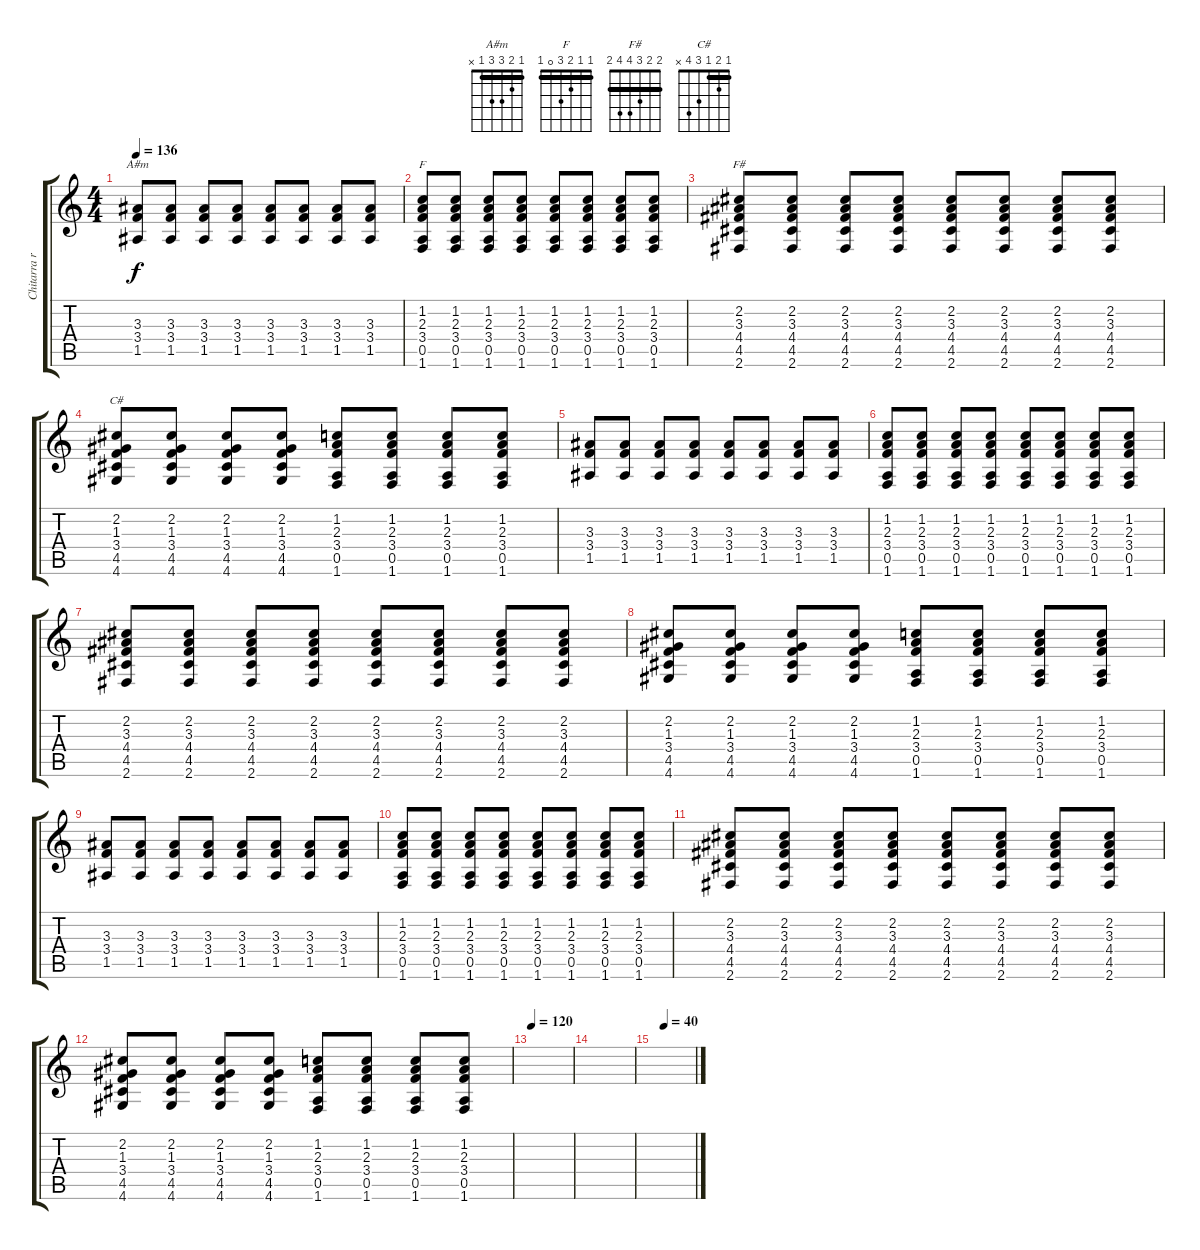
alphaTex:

\track ("Chitarra ritmica" "Chitarra r") {instrument electricguitarjazz}
\staff {score tabs}
\tuning (E4 B3 G3 D3 A2 E2) {hide}
\chord ("A#m" 1 2 3 3 1 x) {barre 1}
\chord ("F" 1 1 2 3 0 1) {barre 1}
\chord ("F#" 2 2 3 4 4 2) {barre 2}
\chord ("C#" 1 2 1 3 4 x) {barre 1}
\ts (4 4)
\tempo 136
\clef g2
\ks c
(3.3 3.4 1.5).8{ch "A#m" dy f instrument distortionguitar} (3.3 3.4 1.5).8 (3.3 3.4 1.5).8 (3.3 3.4 1.5).8 (3.3 3.4 1.5).8 (3.3 3.4 1.5).8 (3.3 3.4 1.5).8 (3.3 3.4 1.5).8 |
(1.2 2.3 3.4 0.5 1.6).8{ch "F"} (1.2 2.3 3.4 0.5 1.6).8 (1.2 2.3 3.4 0.5 1.6).8 (1.2 2.3 3.4 0.5 1.6).8 (1.2 2.3 3.4 0.5 1.6).8 (1.2 2.3 3.4 0.5 1.6).8 (1.2 2.3 3.4 0.5 1.6).8 (1.2 2.3 3.4 0.5 1.6).8 |
(2.2 3.3 4.4 4.5 2.6).8{ch "F#"} (2.2 3.3 4.4 4.5 2.6).8 (2.2 3.3 4.4 4.5 2.6).8 (2.2 3.3 4.4 4.5 2.6).8 (2.2 3.3 4.4 4.5 2.6).8 (2.2 3.3 4.4 4.5 2.6).8 (2.2 3.3 4.4 4.5 2.6).8 (2.2 3.3 4.4 4.5 2.6).8 |
(2.2 1.3 3.4 4.5 4.6).8{ch "C#"} (2.2 1.3 3.4 4.5 4.6).8 (2.2 1.3 3.4 4.5 4.6).8 (2.2 1.3 3.4 4.5 4.6).8 (1.2 2.3 3.4 0.5 1.6).8 (1.2 2.3 3.4 0.5 1.6).8 (1.2 2.3 3.4 0.5 1.6).8 (1.2 2.3 3.4 0.5 1.6).8 |
(3.3 3.4 1.5).8{instrument distortionguitar} (3.3 3.4 1.5).8 (3.3 3.4 1.5).8 (3.3 3.4 1.5).8 (3.3 3.4 1.5).8 (3.3 3.4 1.5).8 (3.3 3.4 1.5).8 (3.3 3.4 1.5).8 |
(1.2 2.3 3.4 0.5 1.6).8 (1.2 2.3 3.4 0.5 1.6).8 (1.2 2.3 3.4 0.5 1.6).8 (1.2 2.3 3.4 0.5 1.6).8 (1.2 2.3 3.4 0.5 1.6).8 (1.2 2.3 3.4 0.5 1.6).8 (1.2 2.3 3.4 0.5 1.6).8 (1.2 2.3 3.4 0.5 1.6).8 |
(2.2 3.3 4.4 4.5 2.6).8 (2.2 3.3 4.4 4.5 2.6).8 (2.2 3.3 4.4 4.5 2.6).8 (2.2 3.3 4.4 4.5 2.6).8 (2.2 3.3 4.4 4.5 2.6).8 (2.2 3.3 4.4 4.5 2.6).8 (2.2 3.3 4.4 4.5 2.6).8 (2.2 3.3 4.4 4.5 2.6).8 |
(2.2 1.3 3.4 4.5 4.6).8 (2.2 1.3 3.4 4.5 4.6).8 (2.2 1.3 3.4 4.5 4.6).8 (2.2 1.3 3.4 4.5 4.6).8 (1.2 2.3 3.4 0.5 1.6).8 (1.2 2.3 3.4 0.5 1.6).8 (1.2 2.3 3.4 0.5 1.6).8 (1.2 2.3 3.4 0.5 1.6).8 |
(3.3 3.4 1.5).8{instrument distortionguitar} (3.3 3.4 1.5).8 (3.3 3.4 1.5).8 (3.3 3.4 1.5).8 (3.3 3.4 1.5).8 (3.3 3.4 1.5).8 (3.3 3.4 1.5).8 (3.3 3.4 1.5).8 |
(1.2 2.3 3.4 0.5 1.6).8 (1.2 2.3 3.4 0.5 1.6).8 (1.2 2.3 3.4 0.5 1.6).8 (1.2 2.3 3.4 0.5 1.6).8 (1.2 2.3 3.4 0.5 1.6).8 (1.2 2.3 3.4 0.5 1.6).8 (1.2 2.3 3.4 0.5 1.6).8 (1.2 2.3 3.4 0.5 1.6).8 |
(2.2 3.3 4.4 4.5 2.6).8 (2.2 3.3 4.4 4.5 2.6).8 (2.2 3.3 4.4 4.5 2.6).8 (2.2 3.3 4.4 4.5 2.6).8 (2.2 3.3 4.4 4.5 2.6).8 (2.2 3.3 4.4 4.5 2.6).8 (2.2 3.3 4.4 4.5 2.6).8 (2.2 3.3 4.4 4.5 2.6).8 |
(2.2 1.3 3.4 4.5 4.6).8 (2.2 1.3 3.4 4.5 4.6).8 (2.2 1.3 3.4 4.5 4.6).8 (2.2 1.3 3.4 4.5 4.6).8 (1.2 2.3 3.4 0.5 1.6).8 (1.2 2.3 3.4 0.5 1.6).8 (1.2 2.3 3.4 0.5 1.6).8 (1.2 2.3 3.4 0.5 1.6).8 |
\tempo 120
|
|
\tempo (40 0.25)
